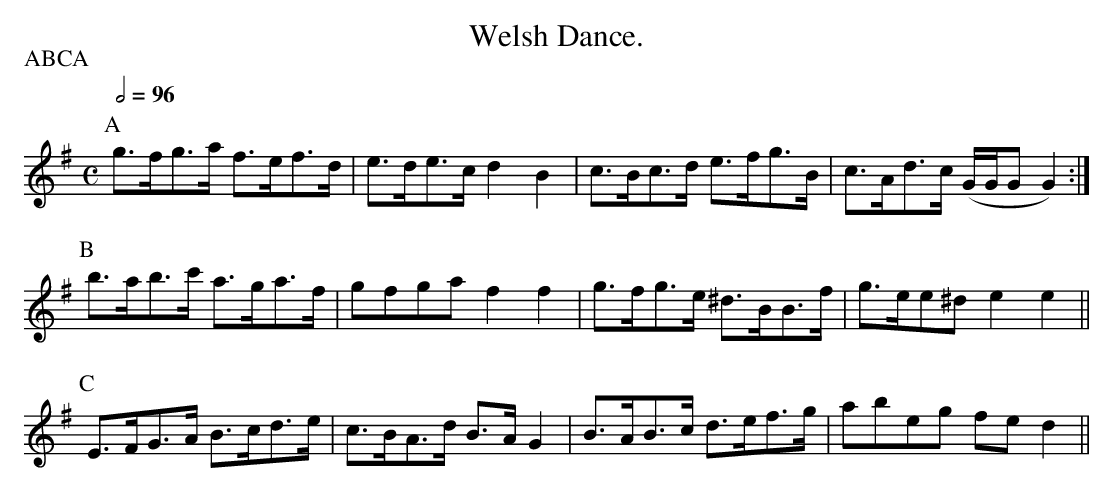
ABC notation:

X:1
T:Welsh Dance.
M:C
L:1/8
Q:1/2=96
P:ABCA % Aird uses a da capo
K:G
P:A
g>fg>a  f>ef>d|e>de>c d2 B2|c>Bc>d  e>fg>B|c>Ad>c (G/G/G G2):|
P:B
b>ab>c' a>ga>f|gfga  f2 f2|g>fg>e ^d>BB>f|g>ee^d  e2    e2 ||
P:C
E>FG>A  B>cd>e|c>BA>d B>AG2|B>AB>c  d>ef>g|abeg   fe    d2 ||
